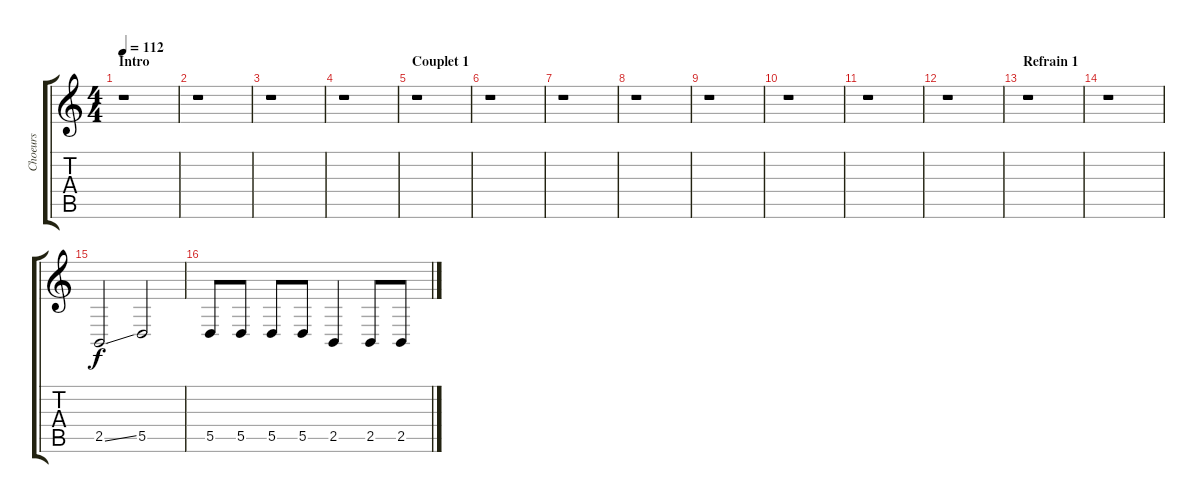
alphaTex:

\track ("Choeurs" "Choeurs") {instrument tenorsax}
\staff {score tabs}
\tuning (E4 B3 G3 D3 A2 E2) {hide}
\ts (4 4)
\section ("" "Intro")
\tempo 112
\clef g2
\ks c
r.1{dy f instrument tenorsax} |
r.1 |
r.1 |
r.1 |
\section ("" "Couplet 1")
r.1 |
r.1 |
r.1 |
r.1 |
r.1 |
r.1 |
r.1 |
r.1 |
\section ("" "Refrain 1")
r.1 |
r.1 |
2.5{ss}.2 5.5.2 |
5.5.8 5.5.8 5.5.8 5.5.8 2.5.4 2.5.8 2.5.8
